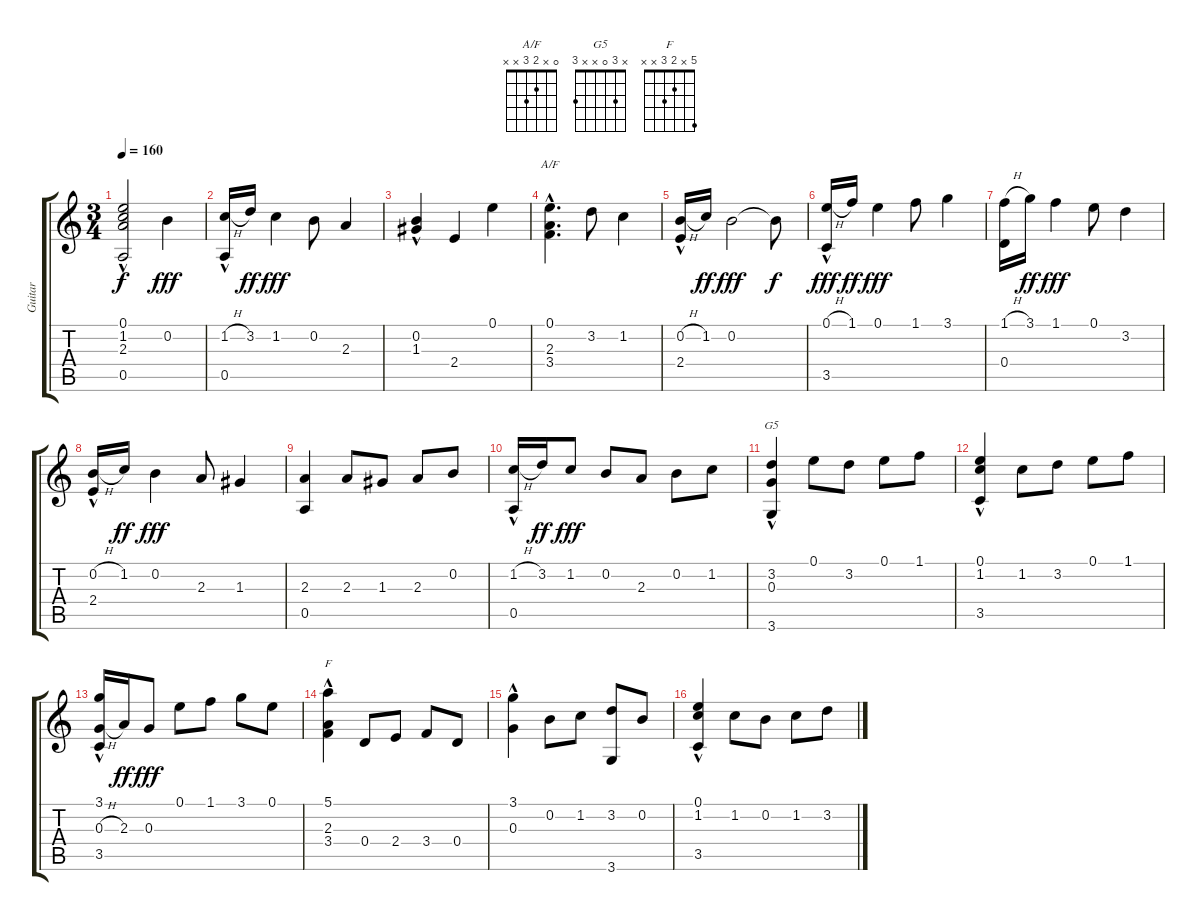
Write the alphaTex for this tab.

\track ("Guitar" "Guitar") {instrument acousticguitarsteel}
\staff {score tabs}
\tuning (E4 B3 G3 D3 A2 E2) {hide}
\chord ("A/F" 0 x 2 3 x x)
\chord ("G5" x 3 0 x x 3)
\chord ("F" 5 x 2 3 x x)
\ts (3 4)
\tempo 160
\clef g2
\ks c
(0.1{t} 1.2{t} 2.3{t} 0.5{hac t}).2{dy f} 0.2.4{dy fff} |
(1.2{h} 0.5{hac}).16 3.2.16{dy ff} 1.2.4{dy fff} 0.2.8 2.3.4 |
(0.2{hac} 1.3{hac}).4 2.4.4 0.1.4 |
(0.1{hac} 2.3{hac} 3.4{hac}).4{d ch "A/F"} 3.2.8 1.2.4 |
(0.2{h} 2.4{hac}).16 1.2.16{dy ff} 0.2.2{dy fff} 0.2{t}.8{dy f} |
(0.1{h} 3.5{hac}).16{dy fff} 1.1.16{dy ff} 0.1.4{dy fff} 1.1.8 3.1.4 |
(1.1{h} 0.4).16 3.1.16{dy ff} 1.1.4{dy fff} 0.1.8 3.2.4 |
(0.2{h} 2.4{hac}).16 1.2.16{dy ff} 0.2.4{dy fff} 2.3.8 1.3.4 |
(2.3 0.5).4 2.3.8 1.3.8 2.3.8 0.2.8 |
(1.2{h} 0.5{hac}).16 3.2.16{dy ff} 1.2.8{dy fff} 0.2.8 2.3.8 0.2.8 1.2.8 |
(3.2 0.3 3.6{hac}).4{ch "G5"} 0.1.8 3.2.8 0.1.8 1.1.8 |
(0.1 1.2 3.5{hac}).4 1.2.8 3.2.8 0.1.8 1.1.8 |
(3.1 0.3{h} 3.5{hac}).16 2.3.16{dy ff} 0.3.8{dy fff} 0.1.8 1.1.8 3.1.8 0.1.8 |
(5.1{hac} 2.3 3.4).4{ch "F"} 0.4.8 2.4.8 3.4.8 0.4.8 |
(3.1{hac} 0.3).4 0.2.8 1.2.8 (3.2 3.6).8 0.2.8 |
(0.1 1.2 3.5{hac}).4 1.2.8 0.2.8 1.2.8 3.2.8
